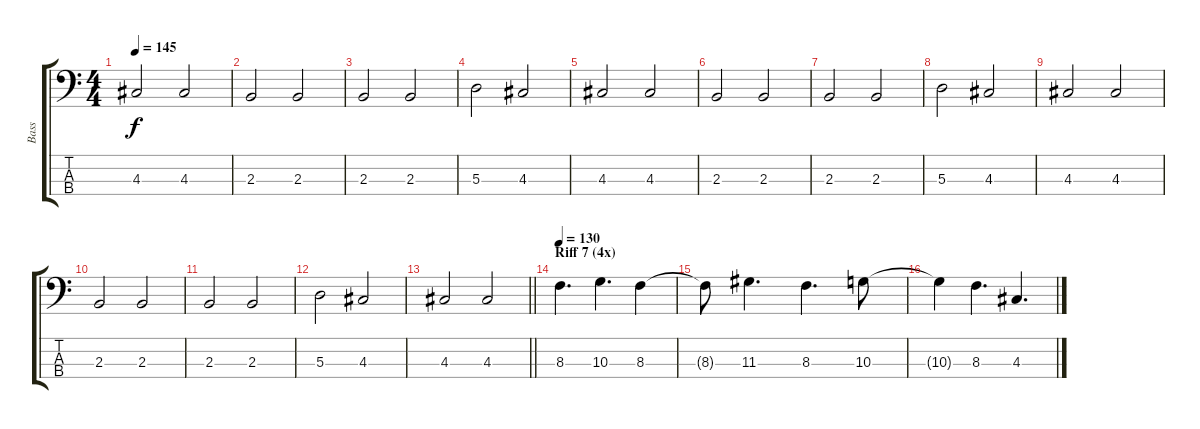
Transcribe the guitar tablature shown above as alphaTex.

\track ("Bass" "Bass") {instrument electricbassfinger}
\staff {score tabs}
\tuning (G2 D2 A1 E1) {hide}
\ts (4 4)
\tempo 145
\clef f4
\ks c
4.3.2{dy f} 4.3.2 |
2.3.2 2.3.2 |
2.3.2 2.3.2 |
5.3.2 4.3.2 |
4.3.2 4.3.2 |
2.3.2 2.3.2 |
2.3.2 2.3.2 |
5.3.2 4.3.2 |
4.3.2 4.3.2 |
2.3.2 2.3.2 |
2.3.2 2.3.2 |
5.3.2 4.3.2 |
\barLineRight lightlight
4.3.2 4.3.2 |
\section ("" "Riff 7 (4x)")
\tempo 130
8.3.4{d} 10.3.4{d} 8.3.4 |
8.3{t}.8 11.3.4{d} 8.3.4{d} 10.3.8 |
10.3{t}.4 8.3.4{d} 4.3.4{d}
